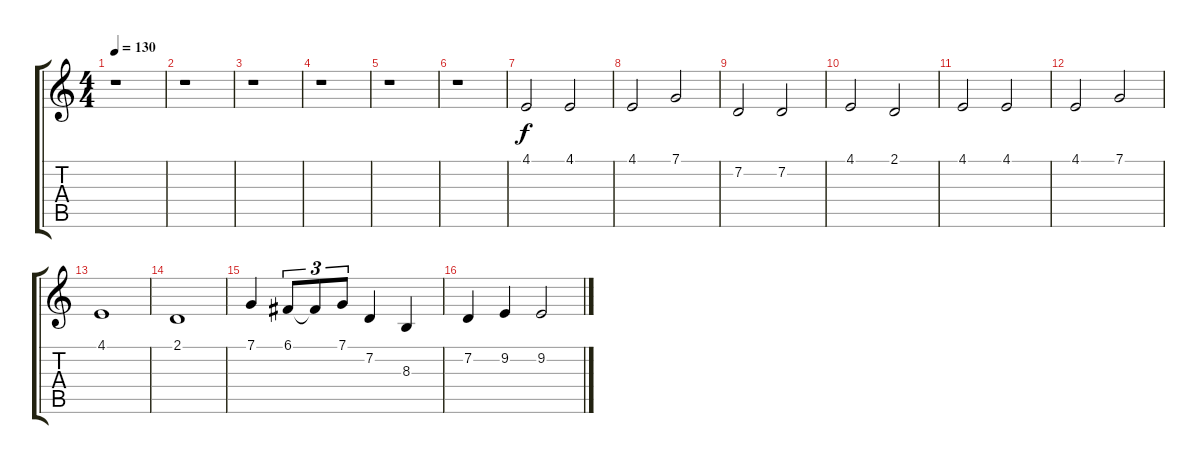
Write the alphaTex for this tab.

\track ("           Vocal choir" "          ") {instrument choiraahs}
\staff {score tabs}
\tuning (C4 G3 Eb3 Bb2 F2 C2) {hide}
\ts (4 4)
\tempo 130
\clef g2
\ks c
r.1{dy f} |
r.1 |
r.1 |
r.1 |
r.1 |
r.1 |
4.1.2 4.1.2 |
4.1.2 7.1.2 |
7.2.2 7.2.2 |
4.1.2 2.1.2 |
4.1.2 4.1.2 |
4.1.2 7.1.2 |
4.1.1 |
2.1.1 |
7.1.4 6.1.8{tu (3 2)} 6.1{t}.8{tu (3 2)} 7.1.8{tu (3 2)} 7.2.4 8.3.4 |
7.2.4 9.2.4 9.2.2
